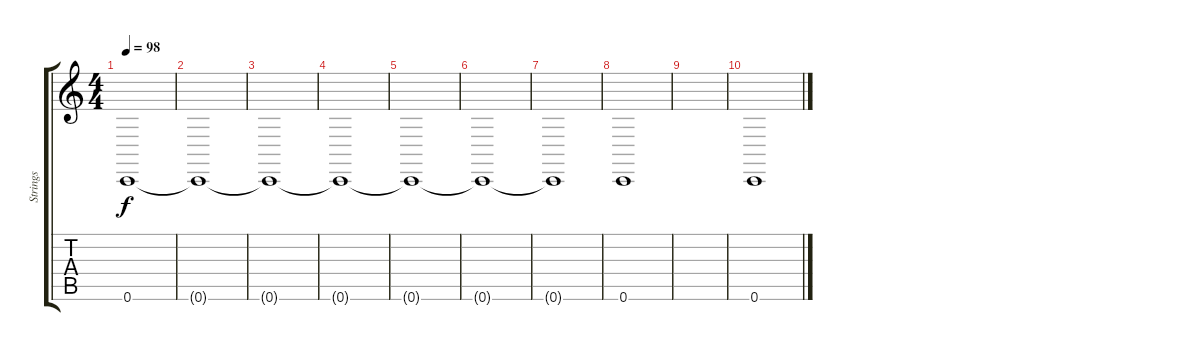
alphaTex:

\track ("Strings" "Strings") {instrument stringensemble1}
\staff {score tabs}
\tuning (D4 A3 F3 C3 G2 C2) {hide}
\ts (4 4)
\tempo 98
\clef g2
\ks c
0.6{t}.1{dy f} |
0.6{t}.1 |
0.6{t}.1 |
0.6{t}.1 |
0.6{t}.1 |
0.6{t}.1 |
0.6{t}.1 |
\section ("" "")
0.6.1 |
|
0.6.1
